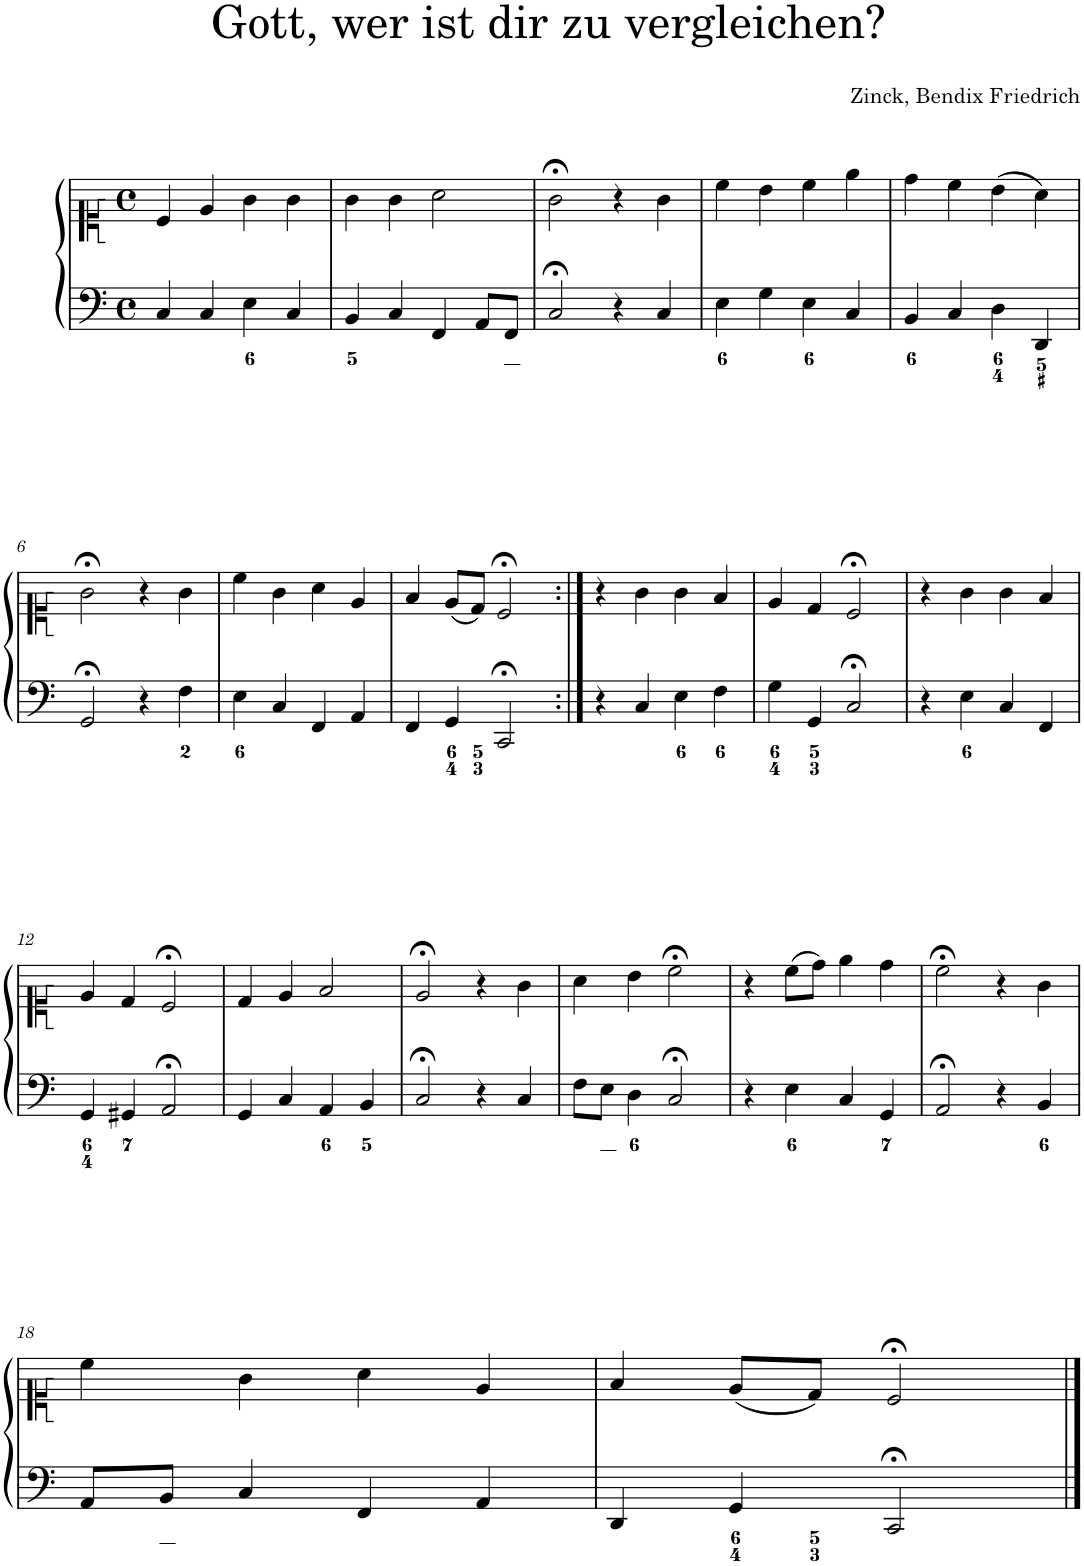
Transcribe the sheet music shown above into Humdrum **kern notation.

**kern	**kern
*part1	*part1
*staff2	*staff1
*I"Piano	*
*I'Pno.	*
*clefF4	*clefC1
*k[]	*k[]
*M4/4	*M4/4
*met(c)	*met(c)
=1	=1
4C/	4c/
4C/	4e/
4E\	4g\
4C/	4g\
=2	=2
4BB/	4g\
4C/	4g\
4FF/	2a\
8AA/L	.
8FF/J	.
=3	=3
2C;</	2g;<\
4r	4r
4C/	4g\
=4	=4
4E\	4cc\
4G\	4b\
4E\	4cc\
4C/	4ee\
=5	=5
4BB/	4dd\
4C/	4cc\
4D\	(4b\
4DD/	4a\)
!!LO:LB:g=z
=6	=6
2GG;</	2g;<\
4r	4r
4F\	4g\
=7	=7
4E\	4cc\
4C/	4g\
4FF/	4a\
4AA/	4e/
=8	=8
4FF/	4f/
4GG/	(8e/L
.	8d/J)
2CC;</	2c;</
=9:|!	=9:|!
4r	4r
4C/	4g\
4E\	4g\
4F\	4f/
=10	=10
4G\	4e/
4GG/	4d/
2C;</	2c;</
=11	=11
4r	4r
4E\	4g\
4C/	4g\
4FF/	4f/
!!LO:LB:g=z
=12	=12
4GG/	4e/
4GG#X/	4d/
2AA;</	2c;</
=13	=13
4GG/	4d/
4C/	4e/
4AA/	2f/
4BB/	.
=14	=14
2C;</	2e;</
4r	4r
4C/	4g\
=15	=15
8F\L	4a\
8E\J	.
4D\	4b\
2C;</	2cc;<\
=16	=16
4r	4r
4E\	(8cc\L
.	8dd\J)
4C/	4ee\
4GG/	4dd\
=17	=17
2AA;</	2cc;<\
4r	4r
4BB/	4g\
!!LO:LB:g=z
=18	=18
8AA/L	4cc\
8BB/J	.
4C/	4g\
4FF/	4a\
4AA/	4e/
=19	=19
4DD/	4f/
4GG/	(8e/L
.	8d/J)
2CC;</	2c;</
==	==
*-	*-
